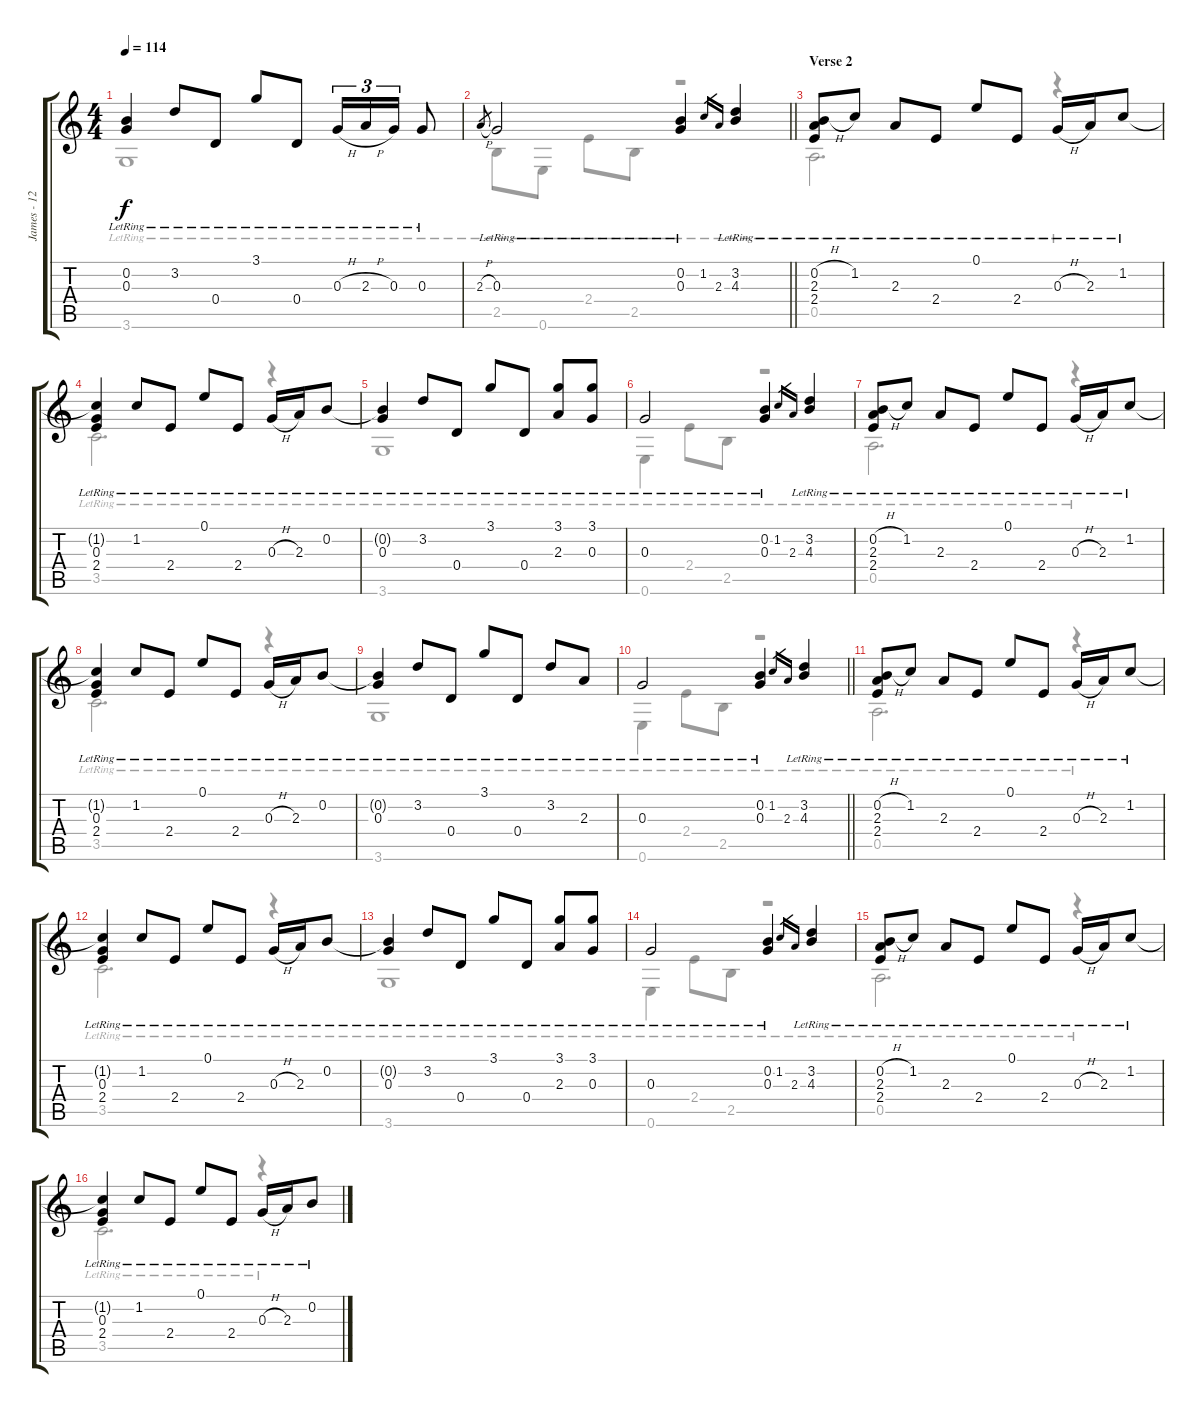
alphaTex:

\track ("James - 12 String Acoustic" "James - 12") {instrument acousticguitarsteel}
\staff {score tabs}
\tuning (E4 B3 G3 D3 A2 E2) {hide}
\voice
\ts (4 4)
\tempo 114
\clef g2
\ks c
(0.2{t} 0.3{lr}).4{dy f} 3.2{lr}.8 0.4{lr}.8 3.1{lr}.8 0.4{lr}.8 0.3{h lr}.16{tu (3 2)} 2.3{h lr}.16{tu (3 2)} 0.3{lr}.16{tu (3 2)} 0.3{lr}.8 |
\barLineRight lightlight
2.3{h}.8{gr} 0.3{lr}.2 (0.2{lr} 0.3{lr}).4 1.2.16{gr} 2.3.16{gr} (3.2{lr} 4.3{lr}).4 |
\section ("" "Verse 2")
(0.2{h lr} 2.3{lr} 2.4{lr}).8 1.2{lr}.8 2.3{lr}.8 2.4{lr}.8 0.1{lr}.8 2.4{lr}.8 0.3{h lr}.16 2.3{lr}.16 1.2{lr}.8 |
(1.2{t} 0.3{lr} 2.4{lr}).4 1.2{lr}.8 2.4{lr}.8 0.1{lr}.8 2.4{lr}.8 0.3{h lr}.16 2.3{lr}.16 0.2{lr}.8 |
(0.2{t} 0.3{lr}).4 3.2{lr}.8 0.4{lr}.8 3.1{lr}.8 0.4{lr}.8 (3.1 2.3{lr}).8 (3.1 0.3{lr}).8 |
0.3{lr}.2 (0.2{lr} 0.3{lr}).4 1.2.16{gr} 2.3.16{gr} (3.2{lr} 4.3{lr}).4 |
(0.2{h lr} 2.3{lr} 2.4{lr}).8 1.2{lr}.8 2.3{lr}.8 2.4{lr}.8 0.1{lr}.8 2.4{lr}.8 0.3{h lr}.16 2.3{lr}.16 1.2{lr}.8 |
(1.2{t} 0.3{lr} 2.4{lr}).4 1.2{lr}.8 2.4{lr}.8 0.1{lr}.8 2.4{lr}.8 0.3{h lr}.16 2.3{lr}.16 0.2{lr}.8 |
(0.2{t} 0.3{lr}).4 3.2{lr}.8 0.4{lr}.8 3.1{lr}.8 0.4{lr}.8 3.2{lr}.8 2.3{lr}.8 |
\barLineRight lightlight
0.3{lr}.2 (0.2{lr} 0.3{lr}).4 1.2.16{gr} 2.3.16{gr} (3.2{lr} 4.3{lr}).4 |
(0.2{h lr} 2.3{lr} 2.4{lr}).8 1.2{lr}.8 2.3{lr}.8 2.4{lr}.8 0.1{lr}.8 2.4{lr}.8 0.3{h lr}.16 2.3{lr}.16 1.2{lr}.8 |
(1.2{t} 0.3{lr} 2.4{lr}).4 1.2{lr}.8 2.4{lr}.8 0.1{lr}.8 2.4{lr}.8 0.3{h lr}.16 2.3{lr}.16 0.2{lr}.8 |
(0.2{t} 0.3{lr}).4 3.2{lr}.8 0.4{lr}.8 3.1{lr}.8 0.4{lr}.8 (3.1 2.3{lr}).8 (3.1 0.3{lr}).8 |
0.3{lr}.2 (0.2{lr} 0.3{lr}).4 1.2.16{gr} 2.3.16{gr} (3.2{lr} 4.3{lr}).4 |
(0.2{h lr} 2.3{lr} 2.4{lr}).8 1.2{lr}.8 2.3{lr}.8 2.4{lr}.8 0.1{lr}.8 2.4{lr}.8 0.3{h lr}.16 2.3{lr}.16 1.2{lr}.8 |
(1.2{t} 0.3{lr} 2.4{lr}).4 1.2{lr}.8 2.4{lr}.8 0.1{lr}.8 2.4{lr}.8 0.3{h lr}.16 2.3{lr}.16 0.2{lr}.8
\voice
\clef g2
\ottava regular
\simile none
\ks c
3.6{lr}.1{dy f} |
\barLineRight lightlight
2.5{lr}.8 0.6{lr}.8 2.4{lr}.8 2.5{lr}.8 r.2 |
0.5{lr}.2{d} r.4 |
3.5{lr}.2{d} r.4 |
3.6{lr}.1 |
0.6{lr}.4 2.4{lr}.8 2.5{lr}.8 r.2 |
0.5{lr}.2{d} r.4 |
3.5{lr}.2{d} r.4 |
3.6{lr}.1 |
\barLineRight lightlight
0.6{lr}.4 2.4{lr}.8 2.5{lr}.8 r.2 |
0.5{lr}.2{d} r.4 |
3.5{lr}.2{d} r.4 |
3.6{lr}.1 |
0.6{lr}.4 2.4{lr}.8 2.5{lr}.8 r.2 |
0.5{lr}.2{d} r.4 |
3.5{lr}.2{d} r.4
